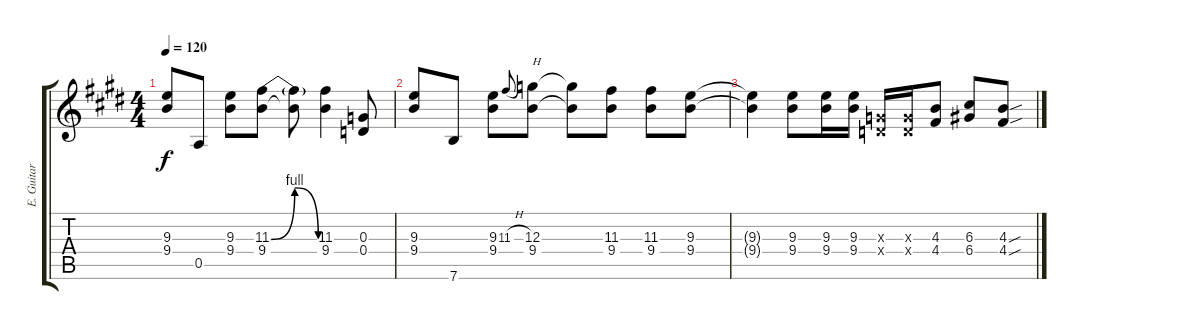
\track ("E. Guitar I" "E. Guitar ") {instrument electricguitarclean}
\staff {score tabs}
\tuning (E4 B3 G3 D3 A2 E2) {hide}
\ts (4 4)
\tempo 120
\clef g2
\ks e
(9.3 9.4).8{dy f} 0.5.8 (9.3 9.4).8 (11.3{be (bendrelease 0 0 20 4 41 4 60 0)} 9.4).8 (11.3{t} 9.4{t}).8 (11.3 9.4).4 (0.3 0.4).8 |
(9.3 9.4).8 7.6.8 (9.3 9.4).8 11.3{h}.8{gr onbeat} (12.3 9.4).8{txt "H"} (12.3{t} 9.4{t}).8 (11.3 9.4).8 (11.3 9.4).8 (9.3 9.4).8 |
(9.3{t} 9.4{t}).4 (9.3 9.4).8 (9.3 9.4).16 (9.3 9.4).16 (0.3{x} 0.4{x}).16 (0.3{x} 0.4{x}).16 (4.3 4.4).8 (6.3 6.4).8 (4.3{sou} 4.4{sou}).8
